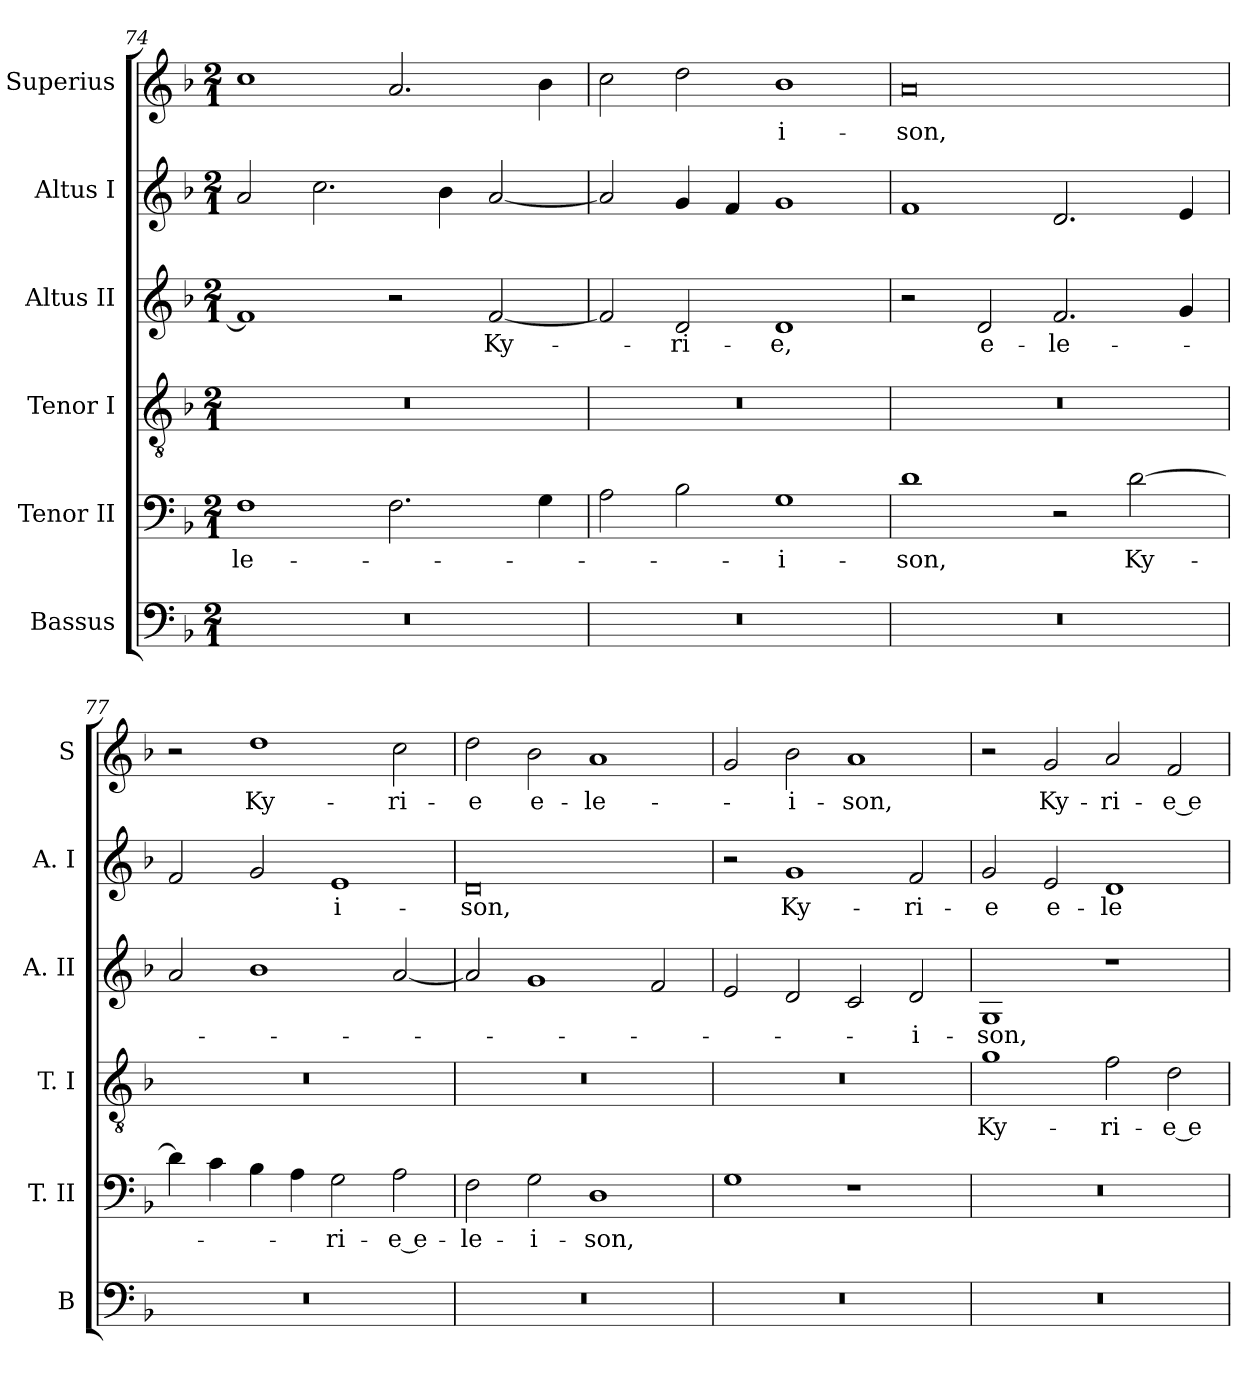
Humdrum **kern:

**kern	**kern	**text	**kern	**text	**kern	**text	**kern	**text	**kern	**text
*part6	*part5	*part5	*part4	*part4	*part3	*part3	*part2	*part2	*part1	*part1
*staff6	*staff5	*staff5	*staff4	*staff4	*staff3	*staff3	*staff2	*staff2	*staff1	*staff1
*I"Bassus	*I"Tenor II	*	*I"Tenor I	*	*I"Altus II	*	*I"Altus I	*	*I"Superius	*
*I'B	*I'T. II	*	*I'T. I	*	*I'A. II	*	*I'A. I	*	*I'S	*
*clefF4	*clefF4	*	*clefGv2	*	*clefG2	*	*clefG2	*	*clefG2	*
*k[b-]	*k[b-]	*	*k[b-]	*	*k[b-]	*	*k[b-]	*	*k[b-]	*
*F:	*F:	*	*F:	*	*F:	*	*F:	*	*F:	*
*M2/1	*M2/1	*	*M2/1	*	*M2/1	*	*M2/1	*	*M2/1	*
=74	=74	=74	=74	=74	=74	=74	=74	=74	=74	=74
0r	1F	-le-	0r	.	1f]	.	2a	.	1cc	.
.	.	.	.	.	.	.	2.cc	.	.	.
.	2.F	.	.	.	2r	.	.	.	2.a	.
.	.	.	.	.	.	.	4b-	.	.	.
.	.	.	.	.	[2f	Ky-	[2a	.	.	.
.	4G	.	.	.	.	.	.	.	4b-	.
=75	=75	=75	=75	=75	=75	=75	=75	=75	=75	=75
0r	2A	.	0r	.	2f]	.	2a]	.	2cc	.
.	2B-	.	.	.	2d	-ri-	4g	.	2dd	.
.	.	.	.	.	.	.	4f	.	.	.
.	1G	-i-	.	.	1d	-e,	1g	.	1b-	-i-
=76	=76	=76	=76	=76	=76	=76	=76	=76	=76	=76
0r	1d	-son,	0r	.	2r	.	1f	.	0a	-son,
.	.	.	.	.	2d	e-	.	.	.	.
.	2r	.	.	.	2.f	-le-	2.d	.	.	.
.	[2d	Ky-	.	.	.	.	.	.	.	.
.	.	.	.	.	4g	.	4e	.	.	.
=77	=77	=77	=77	=77	=77	=77	=77	=77	=77	=77
0r	4d]	.	0r	.	2a	.	2f	.	2r	.
.	4c	.	.	.	.	.	.	.	.	.
.	4B-	.	.	.	1b-	.	2g	.	1dd	Ky-
.	4A	.	.	.	.	.	.	.	.	.
.	2G	-ri-	.	.	.	.	1e	-i-	.	.
.	2A	-e e-	.	.	[2a	.	.	.	2cc	-ri-
=78	=78	=78	=78	=78	=78	=78	=78	=78	=78	=78
0r	2F	-le-	0r	.	2a]	.	0d	-son,	2dd	-e
.	2G	-i-	.	.	1g	.	.	.	2b-	e-
.	1D	-son,	.	.	.	.	.	.	1a	-le-
.	.	.	.	.	2f	.	.	.	.	.
=79	=79	=79	=79	=79	=79	=79	=79	=79	=79	=79
0r	1G	.	0r	.	2e	.	2r	.	2g	.
.	.	.	.	.	2d	.	1g	Ky-	2b-	-i-
.	1r	.	.	.	2c	.	.	.	1a	-son,
.	.	.	.	.	2d	-i-	2f	-ri-	.	.
=80	=80	=80	=80	=80	=80	=80	=80	=80	=80	=80
0r	0r	.	1g	Ky-	1G	-son,	2g	-e	2r	.
.	.	.	.	.	.	.	2e	e-	2g	Ky-
.	.	.	2f	-ri-	1r	.	1d	-le-	2a	-ri-
.	.	.	2d	-e e-	.	.	.	.	2f	-e e-
=	=	=	=	=	=	=	=	=	=	=
*-	*-	*-	*-	*-	*-	*-	*-	*-	*-	*-
